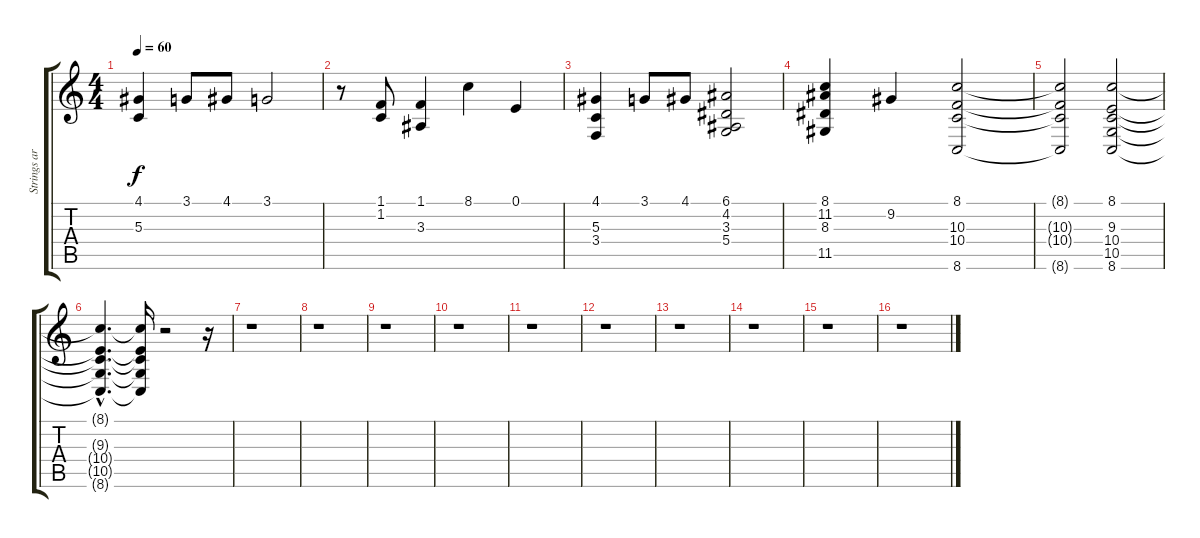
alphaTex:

\track ("Strings argt for guitar" "Strings ar") {instrument stringensemble1}
\staff {score tabs}
\tuning (E4 B3 G3 D3 A2 E2) {hide}
\ts (4 4)
\tempo 60
\clef g2
\ks c
(4.1 5.3).4{dy f instrument stringensemble1} 3.1.8 4.1.8 3.1.2 |
r.8 (1.1 1.2).8 (1.1 3.3).4 8.1.4 0.1.4 |
(4.1 5.3 3.4).4 3.1.8 4.1.8 (6.1 4.2 3.3 5.4).2 |
(8.1 11.2 8.3 11.5).4 9.2.4 (8.1 10.3 10.4 8.6).2 |
(8.1{t} 10.3{t} 10.4{t} 8.6{t}).2 (8.1 9.3 10.4 10.5 8.6).2 |
(8.1{hac t} 9.3{hac t} 10.4{hac t} 10.5{hac t} 8.6{hac t}).4{d} (8.1{t} 9.3{t} 10.4{t} 10.5{t} 8.6{t}).16 r.2 r.16 |
r.1 |
r.1 |
r.1 |
r.1 |
r.1 |
r.1 |
r.1 |
r.1 |
r.1 |
r.1
